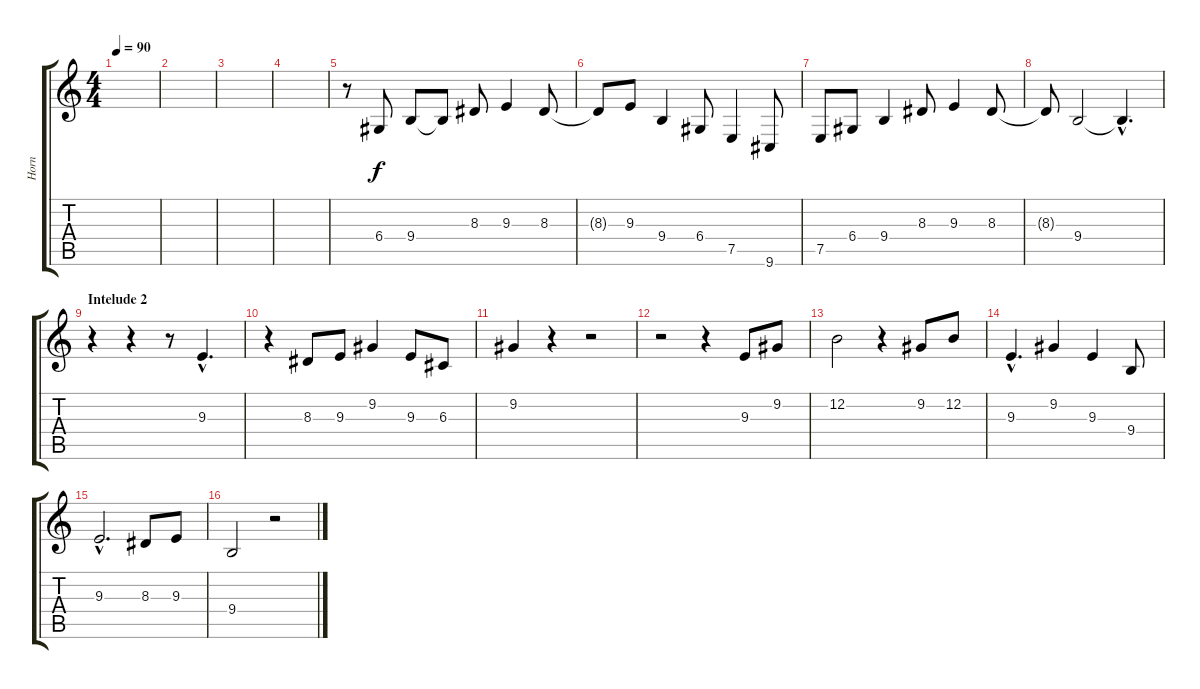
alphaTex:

\track ("Horn" "Horn") {instrument tuba}
\staff {score tabs}
\tuning (E4 B3 G3 D3 A2 E2) {hide}
\ts (4 4)
\tempo 90
\clef g2
\ks c
|
|
|
|
r.8 6.4.8 9.4.8 9.4{t}.8 8.3.8 9.3.4 8.3.8 |
8.3{t}.8 9.3.8 9.4.4 6.4.8 7.5.4 9.6.8 |
7.5.8 6.4.8 9.4.4 8.3.8 9.3.4 8.3.8 |
8.3{t}.8 9.4.2 9.4{hac t}.4{d} |
\section ("" "Intelude 2")
r.4 r.4 r.8 9.3{hac}.4{d} |
r.4 8.3.8 9.3.8 9.2.4 9.3.8 6.3.8 |
9.2.4 r.4 r.2 |
r.2 r.4 9.3.8 9.2.8 |
12.2.2 r.4 9.2.8 12.2.8 |
9.3{hac}.4{d} 9.2.4 9.3.4 9.4.8 |
9.3{hac}.2{d} 8.3.8 9.3.8 |
9.4.2 r.2
